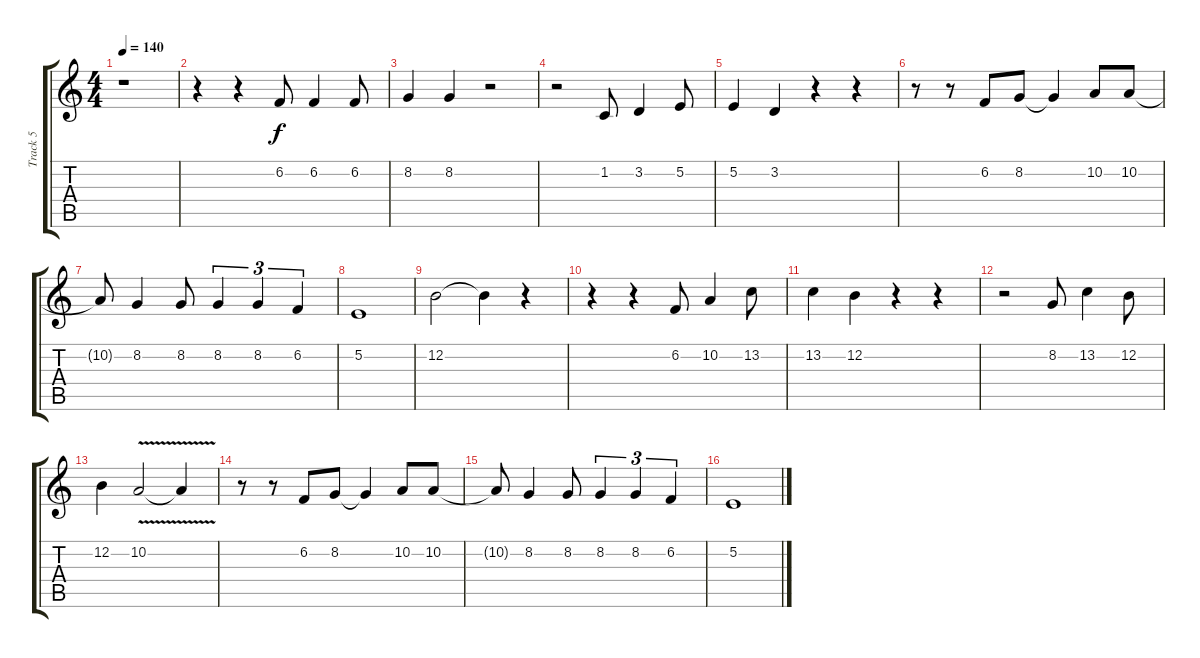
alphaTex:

\track ("Track 5" "Track 5") {instrument clarinet}
\staff {score tabs}
\tuning (E4 B3 G3 D3 A2 E2) {hide}
\ts (4 4)
\tempo 140
\clef g2
\ks c
r.1{dy f} |
r.4 r.4 6.2.8 6.2.4 6.2.8 |
8.2.4 8.2.4 r.2 |
r.2 1.2.8 3.2.4 5.2.8 |
5.2.4 3.2.4 r.4 r.4 |
r.8 r.8 6.2.8 8.2.8 8.2{t}.4 10.2.8 10.2.8 |
10.2{t}.8 8.2.4 8.2.8 8.2.4{tu (3 2)} 8.2.4{tu (3 2)} 6.2.4{tu (3 2)} |
5.2.1 |
12.2.2 12.2{t}.4 r.4 |
r.4 r.4 6.2.8 10.2.4 13.2.8 |
13.2.4 12.2.4 r.4 r.4 |
r.2 8.2.8 13.2.4 12.2.8 |
12.2.4 10.2{v}.2 10.2{t}.4 |
r.8 r.8 6.2.8 8.2.8 8.2{t}.4 10.2.8 10.2.8 |
10.2{t}.8 8.2.4 8.2.8 8.2.4{tu (3 2)} 8.2.4{tu (3 2)} 6.2.4{tu (3 2)} |
5.2.1
